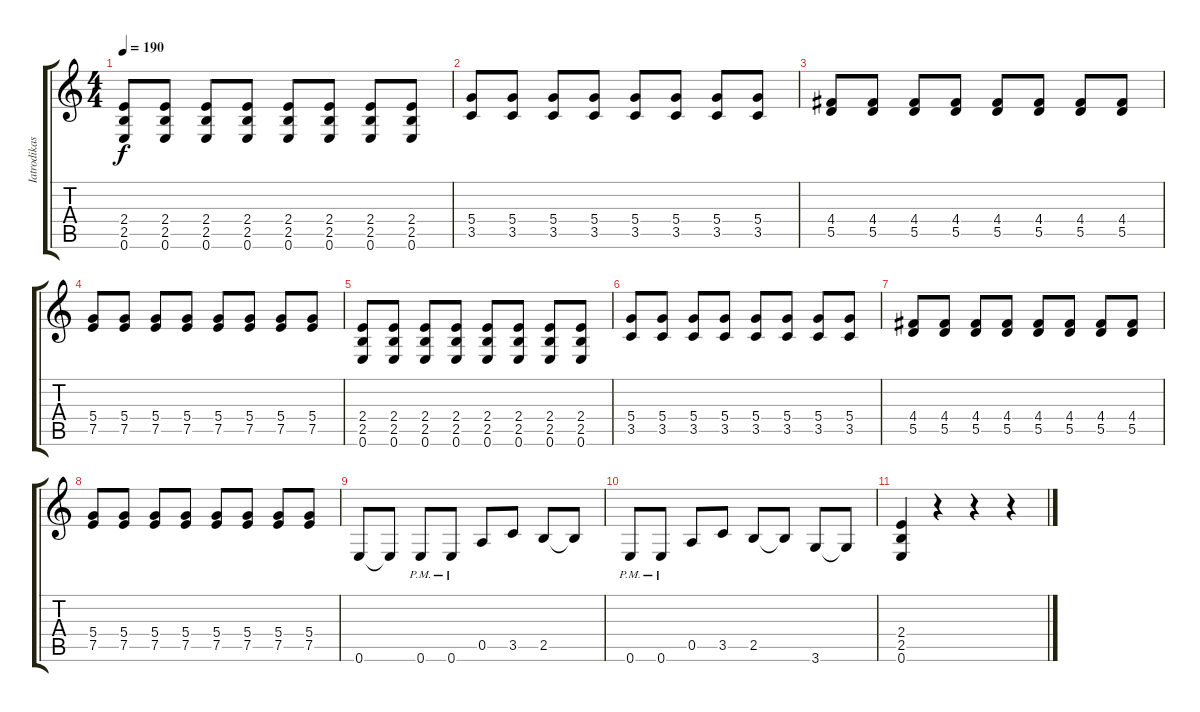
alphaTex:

\track ("Iatrodikastis" "Iatrodikas") {instrument distortionguitar}
\staff {score tabs}
\tuning (E4 B3 G3 D3 A2 E2) {hide}
\ts (4 4)
\tempo 190
\clef g2
\ks c
(2.4 2.5 0.6).8{dy f} (2.4 2.5 0.6).8 (2.4 2.5 0.6).8 (2.4 2.5 0.6).8 (2.4 2.5 0.6).8 (2.4 2.5 0.6).8 (2.4 2.5 0.6).8 (2.4 2.5 0.6).8 |
(5.4 3.5).8 (5.4 3.5).8 (5.4 3.5).8 (5.4 3.5).8 (5.4 3.5).8 (5.4 3.5).8 (5.4 3.5).8 (5.4 3.5).8 |
(4.4 5.5).8 (4.4 5.5).8 (4.4 5.5).8 (4.4 5.5).8 (4.4 5.5).8 (4.4 5.5).8 (4.4 5.5).8 (4.4 5.5).8 |
(5.4 7.5).8 (5.4 7.5).8 (5.4 7.5).8 (5.4 7.5).8 (5.4 7.5).8 (5.4 7.5).8 (5.4 7.5).8 (5.4 7.5).8 |
(2.4 2.5 0.6).8 (2.4 2.5 0.6).8 (2.4 2.5 0.6).8 (2.4 2.5 0.6).8 (2.4 2.5 0.6).8 (2.4 2.5 0.6).8 (2.4 2.5 0.6).8 (2.4 2.5 0.6).8 |
(5.4 3.5).8 (5.4 3.5).8 (5.4 3.5).8 (5.4 3.5).8 (5.4 3.5).8 (5.4 3.5).8 (5.4 3.5).8 (5.4 3.5).8 |
(4.4 5.5).8 (4.4 5.5).8 (4.4 5.5).8 (4.4 5.5).8 (4.4 5.5).8 (4.4 5.5).8 (4.4 5.5).8 (4.4 5.5).8 |
(5.4 7.5).8 (5.4 7.5).8 (5.4 7.5).8 (5.4 7.5).8 (5.4 7.5).8 (5.4 7.5).8 (5.4 7.5).8 (5.4 7.5).8 |
0.6.8 0.6{t}.8 0.6{pm}.8 0.6{pm}.8 0.5.8 3.5.8 2.5.8 2.5{t}.8 |
0.6{pm}.8 0.6{pm}.8 0.5.8 3.5.8 2.5.8 2.5{t}.8 3.6.8 3.6{t}.8 |
(2.4 2.5 0.6).4 r.4 r.4 r.4
